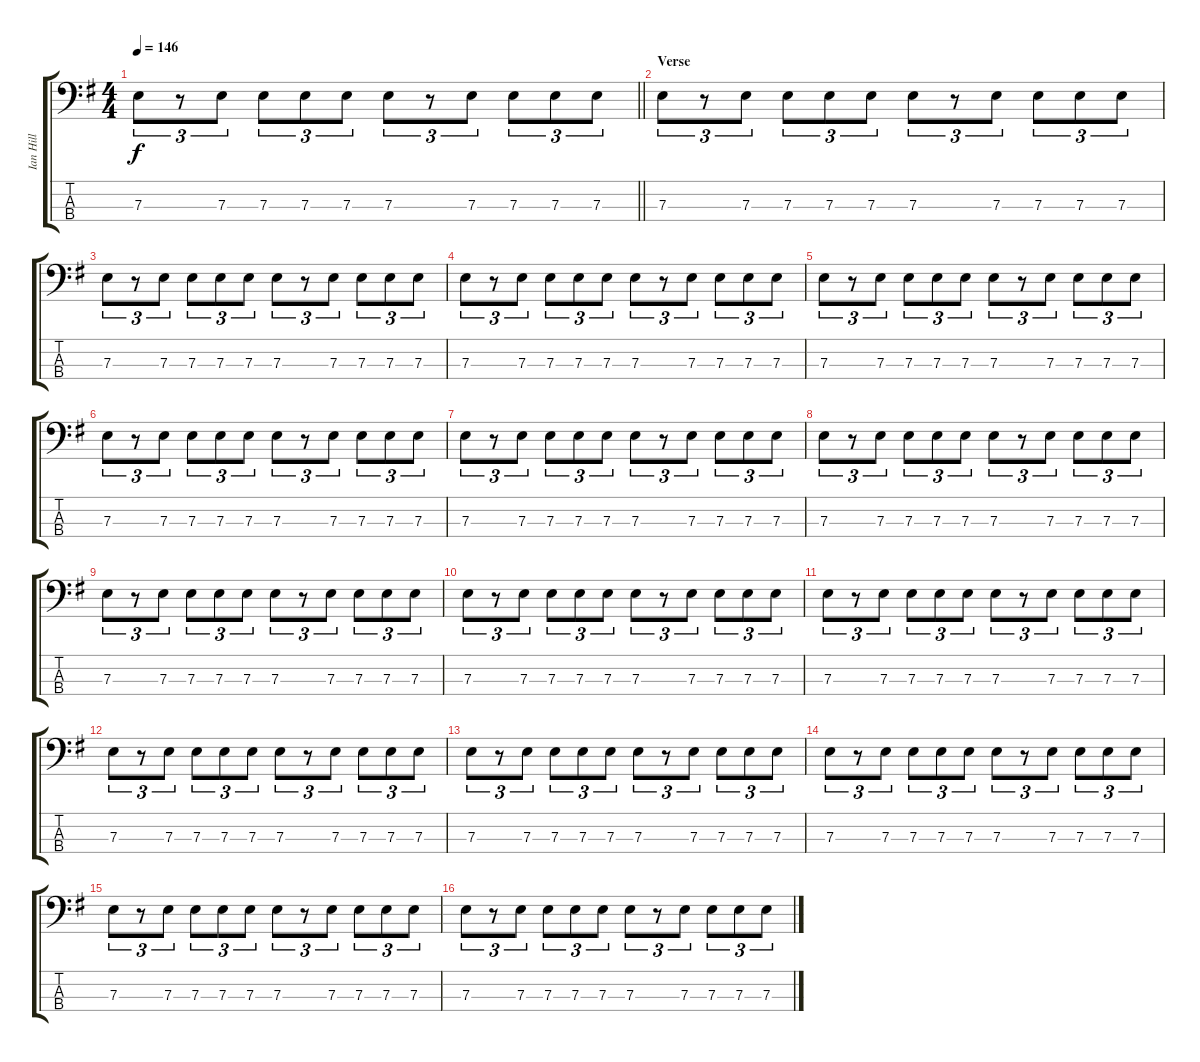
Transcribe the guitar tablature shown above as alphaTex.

\track ("Ian Hill" "Ian Hill") {instrument electricbasspick}
\staff {score tabs}
\tuning (G2 D2 A1 E1) {hide}
\ts (4 4)
\tempo 146
\clef f4
\barLineRight lightlight
\ks eminor
7.3.8{tu (3 2) dy f} r.8{tu (3 2)} 7.3.8{tu (3 2)} 7.3.8{tu (3 2)} 7.3.8{tu (3 2)} 7.3.8{tu (3 2)} 7.3.8{tu (3 2)} r.8{tu (3 2)} 7.3.8{tu (3 2)} 7.3.8{tu (3 2)} 7.3.8{tu (3 2)} 7.3.8{tu (3 2)} |
\section ("" "Verse")
7.3.8{tu (3 2)} r.8{tu (3 2)} 7.3.8{tu (3 2)} 7.3.8{tu (3 2)} 7.3.8{tu (3 2)} 7.3.8{tu (3 2)} 7.3.8{tu (3 2)} r.8{tu (3 2)} 7.3.8{tu (3 2)} 7.3.8{tu (3 2)} 7.3.8{tu (3 2)} 7.3.8{tu (3 2)} |
7.3.8{tu (3 2)} r.8{tu (3 2)} 7.3.8{tu (3 2)} 7.3.8{tu (3 2)} 7.3.8{tu (3 2)} 7.3.8{tu (3 2)} 7.3.8{tu (3 2)} r.8{tu (3 2)} 7.3.8{tu (3 2)} 7.3.8{tu (3 2)} 7.3.8{tu (3 2)} 7.3.8{tu (3 2)} |
7.3.8{tu (3 2)} r.8{tu (3 2)} 7.3.8{tu (3 2)} 7.3.8{tu (3 2)} 7.3.8{tu (3 2)} 7.3.8{tu (3 2)} 7.3.8{tu (3 2)} r.8{tu (3 2)} 7.3.8{tu (3 2)} 7.3.8{tu (3 2)} 7.3.8{tu (3 2)} 7.3.8{tu (3 2)} |
7.3.8{tu (3 2)} r.8{tu (3 2)} 7.3.8{tu (3 2)} 7.3.8{tu (3 2)} 7.3.8{tu (3 2)} 7.3.8{tu (3 2)} 7.3.8{tu (3 2)} r.8{tu (3 2)} 7.3.8{tu (3 2)} 7.3.8{tu (3 2)} 7.3.8{tu (3 2)} 7.3.8{tu (3 2)} |
7.3.8{tu (3 2)} r.8{tu (3 2)} 7.3.8{tu (3 2)} 7.3.8{tu (3 2)} 7.3.8{tu (3 2)} 7.3.8{tu (3 2)} 7.3.8{tu (3 2)} r.8{tu (3 2)} 7.3.8{tu (3 2)} 7.3.8{tu (3 2)} 7.3.8{tu (3 2)} 7.3.8{tu (3 2)} |
7.3.8{tu (3 2)} r.8{tu (3 2)} 7.3.8{tu (3 2)} 7.3.8{tu (3 2)} 7.3.8{tu (3 2)} 7.3.8{tu (3 2)} 7.3.8{tu (3 2)} r.8{tu (3 2)} 7.3.8{tu (3 2)} 7.3.8{tu (3 2)} 7.3.8{tu (3 2)} 7.3.8{tu (3 2)} |
7.3.8{tu (3 2)} r.8{tu (3 2)} 7.3.8{tu (3 2)} 7.3.8{tu (3 2)} 7.3.8{tu (3 2)} 7.3.8{tu (3 2)} 7.3.8{tu (3 2)} r.8{tu (3 2)} 7.3.8{tu (3 2)} 7.3.8{tu (3 2)} 7.3.8{tu (3 2)} 7.3.8{tu (3 2)} |
7.3.8{tu (3 2)} r.8{tu (3 2)} 7.3.8{tu (3 2)} 7.3.8{tu (3 2)} 7.3.8{tu (3 2)} 7.3.8{tu (3 2)} 7.3.8{tu (3 2)} r.8{tu (3 2)} 7.3.8{tu (3 2)} 7.3.8{tu (3 2)} 7.3.8{tu (3 2)} 7.3.8{tu (3 2)} |
7.3.8{tu (3 2)} r.8{tu (3 2)} 7.3.8{tu (3 2)} 7.3.8{tu (3 2)} 7.3.8{tu (3 2)} 7.3.8{tu (3 2)} 7.3.8{tu (3 2)} r.8{tu (3 2)} 7.3.8{tu (3 2)} 7.3.8{tu (3 2)} 7.3.8{tu (3 2)} 7.3.8{tu (3 2)} |
7.3.8{tu (3 2)} r.8{tu (3 2)} 7.3.8{tu (3 2)} 7.3.8{tu (3 2)} 7.3.8{tu (3 2)} 7.3.8{tu (3 2)} 7.3.8{tu (3 2)} r.8{tu (3 2)} 7.3.8{tu (3 2)} 7.3.8{tu (3 2)} 7.3.8{tu (3 2)} 7.3.8{tu (3 2)} |
7.3.8{tu (3 2)} r.8{tu (3 2)} 7.3.8{tu (3 2)} 7.3.8{tu (3 2)} 7.3.8{tu (3 2)} 7.3.8{tu (3 2)} 7.3.8{tu (3 2)} r.8{tu (3 2)} 7.3.8{tu (3 2)} 7.3.8{tu (3 2)} 7.3.8{tu (3 2)} 7.3.8{tu (3 2)} |
7.3.8{tu (3 2)} r.8{tu (3 2)} 7.3.8{tu (3 2)} 7.3.8{tu (3 2)} 7.3.8{tu (3 2)} 7.3.8{tu (3 2)} 7.3.8{tu (3 2)} r.8{tu (3 2)} 7.3.8{tu (3 2)} 7.3.8{tu (3 2)} 7.3.8{tu (3 2)} 7.3.8{tu (3 2)} |
7.3.8{tu (3 2)} r.8{tu (3 2)} 7.3.8{tu (3 2)} 7.3.8{tu (3 2)} 7.3.8{tu (3 2)} 7.3.8{tu (3 2)} 7.3.8{tu (3 2)} r.8{tu (3 2)} 7.3.8{tu (3 2)} 7.3.8{tu (3 2)} 7.3.8{tu (3 2)} 7.3.8{tu (3 2)} |
7.3.8{tu (3 2)} r.8{tu (3 2)} 7.3.8{tu (3 2)} 7.3.8{tu (3 2)} 7.3.8{tu (3 2)} 7.3.8{tu (3 2)} 7.3.8{tu (3 2)} r.8{tu (3 2)} 7.3.8{tu (3 2)} 7.3.8{tu (3 2)} 7.3.8{tu (3 2)} 7.3.8{tu (3 2)} |
7.3.8{tu (3 2)} r.8{tu (3 2)} 7.3.8{tu (3 2)} 7.3.8{tu (3 2)} 7.3.8{tu (3 2)} 7.3.8{tu (3 2)} 7.3.8{tu (3 2)} r.8{tu (3 2)} 7.3.8{tu (3 2)} 7.3.8{tu (3 2)} 7.3.8{tu (3 2)} 7.3.8{tu (3 2)}
